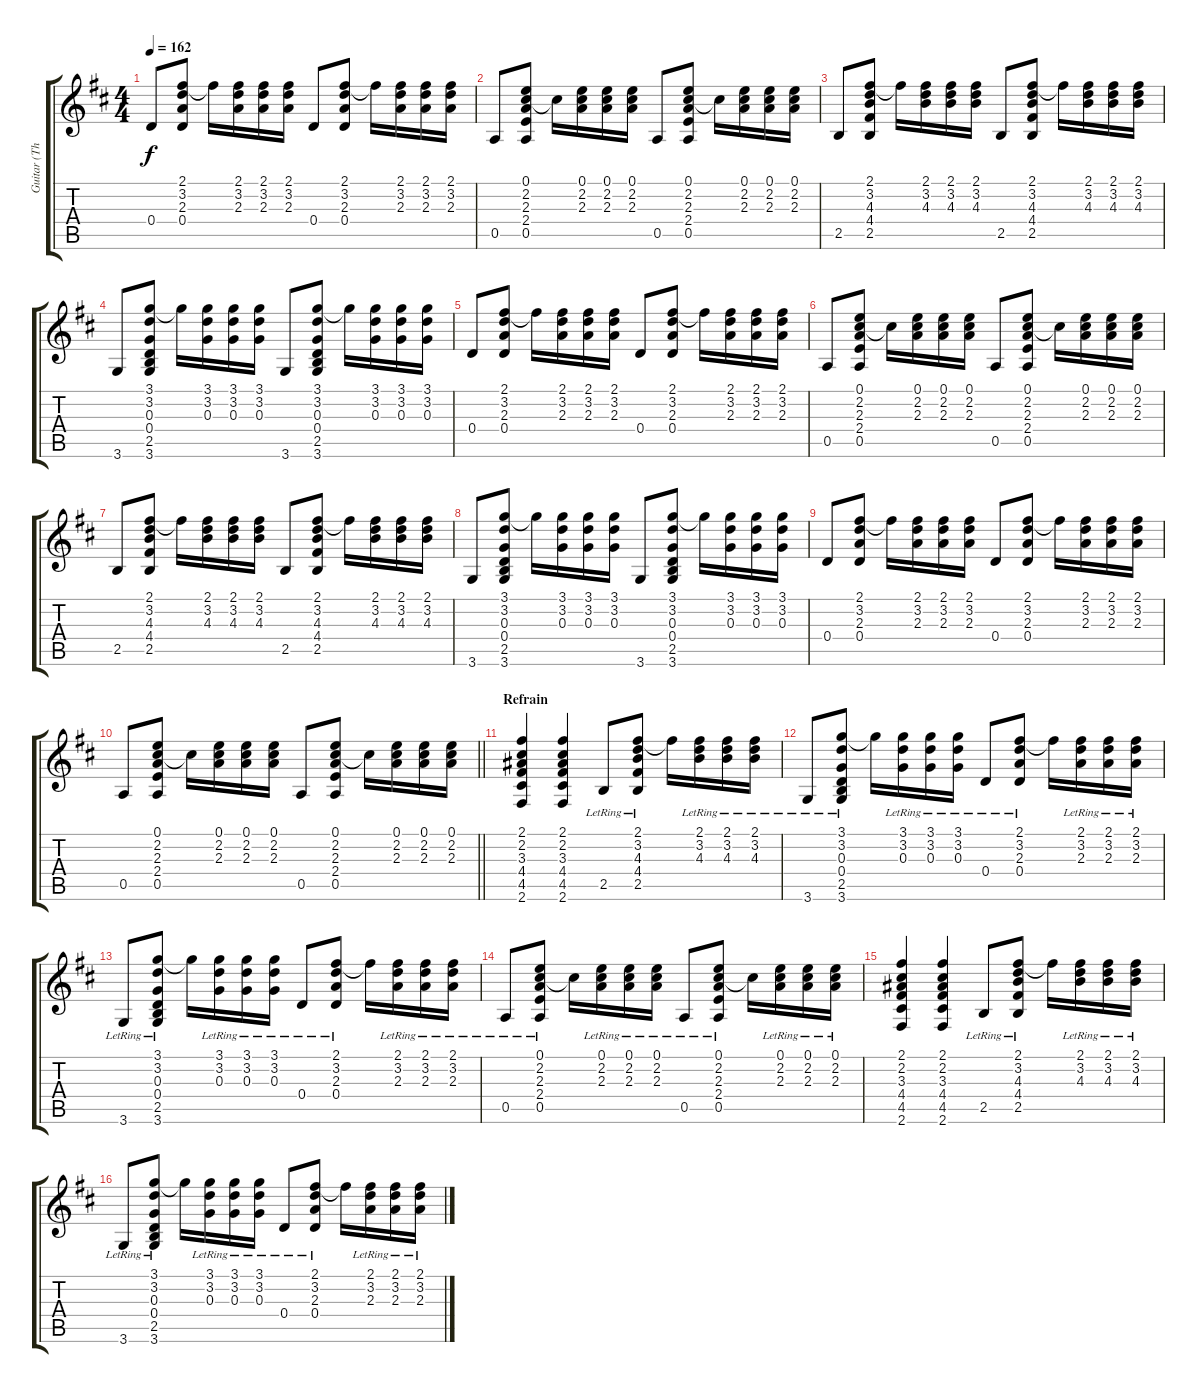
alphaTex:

\track ("Guitar (Thierry)" "Guitar (Th") {instrument acousticguitarsteel}
\staff {score tabs}
\tuning (E4 B3 G3 D3 A2 E2) {hide}
\ts (4 4)
\tempo 162
\clef g2
\ks d
0.4.8{dy f} (2.1 3.2 2.3 0.4).8 2.1{t}.16 (2.1 3.2 2.3).16 (2.1 3.2 2.3).16 (2.1 3.2 2.3).16 0.4.8 (2.1 3.2 2.3 0.4).8 2.1{t}.16 (2.1 3.2 2.3).16 (2.1 3.2 2.3).16 (2.1 3.2 2.3).16 |
0.5.8 (0.1 2.2 2.3 2.4 0.5).8 2.2{t}.16 (0.1 2.2 2.3).16 (0.1 2.2 2.3).16 (0.1 2.2 2.3).16 0.5.8 (0.1 2.2 2.3 2.4 0.5).8 2.2{t}.16 (0.1 2.2 2.3).16 (0.1 2.2 2.3).16 (0.1 2.2 2.3).16 |
2.5.8 (2.1 3.2 4.3 4.4 2.5).8 2.1{t}.16 (2.1 3.2 4.3).16 (2.1 3.2 4.3).16 (2.1 3.2 4.3).16 2.5.8 (2.1 3.2 4.3 4.4 2.5).8 2.1{t}.16 (2.1 3.2 4.3).16 (2.1 3.2 4.3).16 (2.1 3.2 4.3).16 |
3.6.8 (3.1 3.2 0.3 0.4 2.5 3.6).8 3.1{t}.16 (3.1 3.2 0.3).16 (3.1 3.2 0.3).16 (3.1 3.2 0.3).16 3.6.8 (3.1 3.2 0.3 0.4 2.5 3.6).8 3.1{t}.16 (3.1 3.2 0.3).16 (3.1 3.2 0.3).16 (3.1 3.2 0.3).16 |
0.4.8 (2.1 3.2 2.3 0.4).8 2.1{t}.16 (2.1 3.2 2.3).16 (2.1 3.2 2.3).16 (2.1 3.2 2.3).16 0.4.8 (2.1 3.2 2.3 0.4).8 2.1{t}.16 (2.1 3.2 2.3).16 (2.1 3.2 2.3).16 (2.1 3.2 2.3).16 |
0.5.8 (0.1 2.2 2.3 2.4 0.5).8 2.2{t}.16 (0.1 2.2 2.3).16 (0.1 2.2 2.3).16 (0.1 2.2 2.3).16 0.5.8 (0.1 2.2 2.3 2.4 0.5).8 2.2{t}.16 (0.1 2.2 2.3).16 (0.1 2.2 2.3).16 (0.1 2.2 2.3).16 |
2.5.8 (2.1 3.2 4.3 4.4 2.5).8 2.1{t}.16 (2.1 3.2 4.3).16 (2.1 3.2 4.3).16 (2.1 3.2 4.3).16 2.5.8 (2.1 3.2 4.3 4.4 2.5).8 2.1{t}.16 (2.1 3.2 4.3).16 (2.1 3.2 4.3).16 (2.1 3.2 4.3).16 |
3.6.8 (3.1 3.2 0.3 0.4 2.5 3.6).8 3.1{t}.16 (3.1 3.2 0.3).16 (3.1 3.2 0.3).16 (3.1 3.2 0.3).16 3.6.8 (3.1 3.2 0.3 0.4 2.5 3.6).8 3.1{t}.16 (3.1 3.2 0.3).16 (3.1 3.2 0.3).16 (3.1 3.2 0.3).16 |
0.4.8 (2.1 3.2 2.3 0.4).8 2.1{t}.16 (2.1 3.2 2.3).16 (2.1 3.2 2.3).16 (2.1 3.2 2.3).16 0.4.8 (2.1 3.2 2.3 0.4).8 2.1{t}.16 (2.1 3.2 2.3).16 (2.1 3.2 2.3).16 (2.1 3.2 2.3).16 |
\barLineRight lightlight
0.5.8 (0.1 2.2 2.3 2.4 0.5).8 2.2{t}.16 (0.1 2.2 2.3).16 (0.1 2.2 2.3).16 (0.1 2.2 2.3).16 0.5.8 (0.1 2.2 2.3 2.4 0.5).8 2.2{t}.16 (0.1 2.2 2.3).16 (0.1 2.2 2.3).16 (0.1 2.2 2.3).16 |
\section ("" "Refrain")
(2.1 2.2 3.3 4.4 4.5 2.6).4 (2.1 2.2 3.3 4.4 4.5 2.6).4 2.5{lr}.8 (2.1{lr} 3.2{lr} 4.3{lr} 4.4{lr} 2.5{lr}).8 2.1{t}.16 (2.1{lr} 3.2{lr} 4.3{lr}).16 (2.1{lr} 3.2{lr} 4.3{lr}).16 (2.1{lr} 3.2{lr} 4.3{lr}).16 |
3.6{lr}.8 (3.1{lr} 3.2{lr} 0.3{lr} 0.4{lr} 2.5{lr} 3.6{lr}).8 3.1{t}.16 (3.1{lr} 3.2{lr} 0.3{lr}).16 (3.1{lr} 3.2{lr} 0.3{lr}).16 (3.1{lr} 3.2{lr} 0.3{lr}).16 0.4{lr}.8 (2.1{lr} 3.2{lr} 2.3{lr} 0.4{lr}).8 2.1{t}.16 (2.1{lr} 3.2{lr} 2.3{lr}).16 (2.1{lr} 3.2{lr} 2.3{lr}).16 (2.1{lr} 3.2{lr} 2.3{lr}).16 |
3.6{lr}.8 (3.1{lr} 3.2{lr} 0.3{lr} 0.4{lr} 2.5{lr} 3.6{lr}).8 3.1{t}.16 (3.1{lr} 3.2{lr} 0.3{lr}).16 (3.1{lr} 3.2{lr} 0.3{lr}).16 (3.1{lr} 3.2{lr} 0.3{lr}).16 0.4{lr}.8 (2.1{lr} 3.2{lr} 2.3{lr} 0.4{lr}).8 2.1{t}.16 (2.1{lr} 3.2{lr} 2.3{lr}).16 (2.1{lr} 3.2{lr} 2.3{lr}).16 (2.1{lr} 3.2{lr} 2.3{lr}).16 |
0.5{lr}.8 (0.1{lr} 2.2{lr} 2.3{lr} 2.4{lr} 0.5{lr}).8 2.2{t}.16 (0.1{lr} 2.2{lr} 2.3{lr}).16 (0.1{lr} 2.2{lr} 2.3{lr}).16 (0.1{lr} 2.2{lr} 2.3{lr}).16 0.5{lr}.8 (0.1{lr} 2.2{lr} 2.3{lr} 2.4{lr} 0.5{lr}).8 2.2{t}.16 (0.1{lr} 2.2{lr} 2.3{lr}).16 (0.1{lr} 2.2{lr} 2.3{lr}).16 (0.1{lr} 2.2{lr} 2.3{lr}).16 |
(2.1 2.2 3.3 4.4 4.5 2.6).4 (2.1 2.2 3.3 4.4 4.5 2.6).4 2.5{lr}.8 (2.1{lr} 3.2{lr} 4.3{lr} 4.4{lr} 2.5{lr}).8 2.1{t}.16 (2.1{lr} 3.2{lr} 4.3{lr}).16 (2.1{lr} 3.2{lr} 4.3{lr}).16 (2.1{lr} 3.2{lr} 4.3{lr}).16 |
3.6{lr}.8 (3.1{lr} 3.2{lr} 0.3{lr} 0.4{lr} 2.5{lr} 3.6{lr}).8 3.1{t}.16 (3.1{lr} 3.2{lr} 0.3{lr}).16 (3.1{lr} 3.2{lr} 0.3{lr}).16 (3.1{lr} 3.2{lr} 0.3{lr}).16 0.4{lr}.8 (2.1{lr} 3.2{lr} 2.3{lr} 0.4{lr}).8 2.1{t}.16 (2.1{lr} 3.2{lr} 2.3{lr}).16 (2.1{lr} 3.2{lr} 2.3{lr}).16 (2.1{lr} 3.2{lr} 2.3{lr}).16
